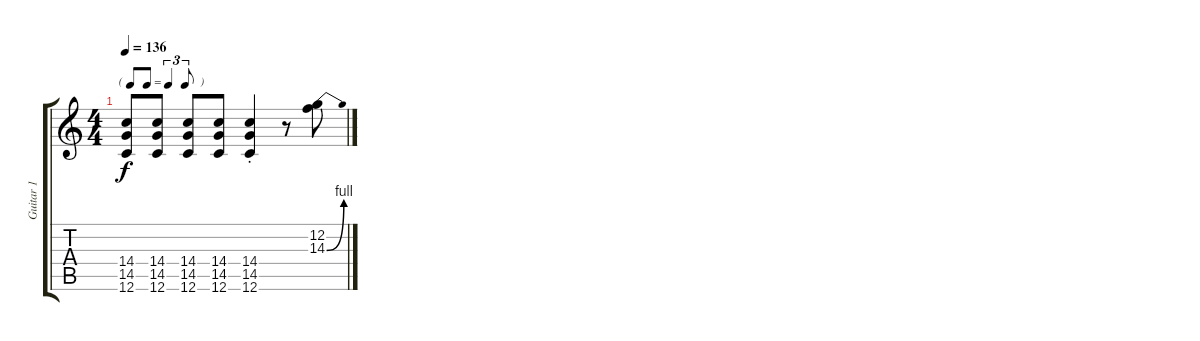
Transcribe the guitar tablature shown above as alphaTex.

\track ("Guitar 1" "Guitar 1") {instrument distortionguitar}
\staff {score tabs}
\tuning (C4 G3 Eb3 Bb2 F2 C2) {hide}
\ts (4 4)
\tf triplet8th
\tempo 136
\clef g2
\ks c
(14.4 14.5 12.6).8{dy f} (14.4 14.5 12.6).8 (14.4 14.5 12.6).8 (14.4 14.5 12.6).8 (14.4{st} 14.5{st} 12.6{st}).4 r.8 (12.2 14.3{be (bend 0 0 60 4)}).8
